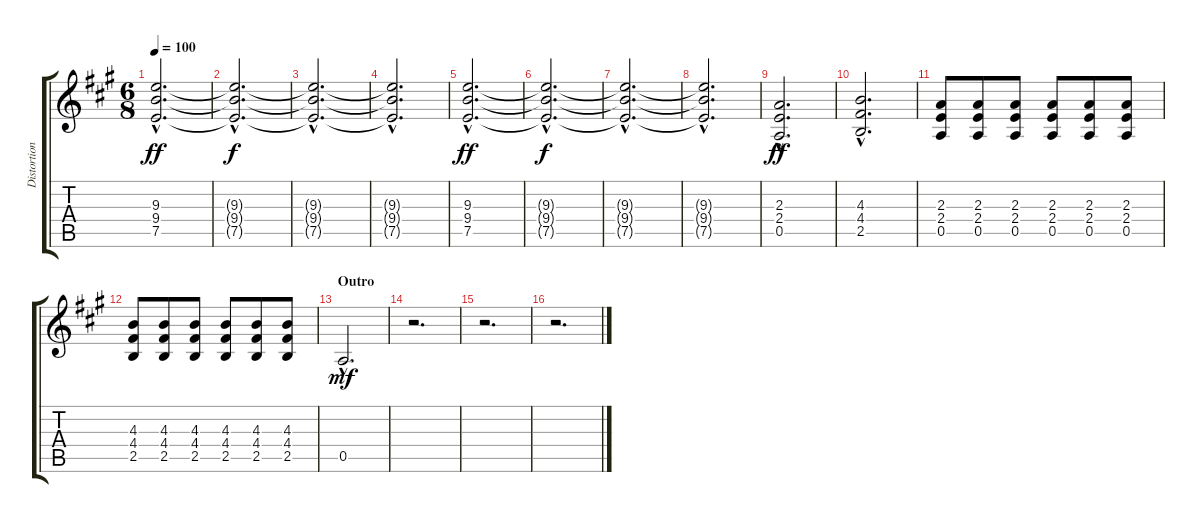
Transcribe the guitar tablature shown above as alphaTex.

\track ("Distortion Guitar" "Distortion") {instrument distortionguitar}
\staff {score tabs}
\tuning (E4 B3 G3 D3 A2 E2) {hide}
\ts (6 8)
\tempo 100
\clef g2
\ks a
(9.3{hac} 9.4{hac} 7.5{hac}).2{d dy ff} |
(9.3{hac t} 9.4{hac t} 7.5{hac t}).2{d dy f} |
(9.3{hac t} 9.4{hac t} 7.5{hac t}).2{d} |
(9.3{hac t} 9.4{hac t} 7.5{hac t}).2{d} |
(9.3{hac} 9.4{hac} 7.5{hac}).2{d dy ff} |
(9.3{hac t} 9.4{hac t} 7.5{hac t}).2{d dy f} |
(9.3{hac t} 9.4{hac t} 7.5{hac t}).2{d} |
(9.3{hac t} 9.4{hac t} 7.5{hac t}).2{d} |
(2.3{hac} 2.4{hac} 0.5{hac}).2{d dy ff} |
(4.3{hac} 4.4{hac} 2.5{hac}).2{d} |
(2.3 2.4 0.5).8 (2.3 2.4 0.5).8 (2.3 2.4 0.5).8 (2.3 2.4 0.5).8 (2.3 2.4 0.5).8 (2.3 2.4 0.5).8 |
(4.3 4.4 2.5).8 (4.3 4.4 2.5).8 (4.3 4.4 2.5).8 (4.3 4.4 2.5).8 (4.3 4.4 2.5).8 (4.3 4.4 2.5).8 |
\section ("" "Outro")
0.5{hac}.2{d dy mf} |
r.2{d} |
r.2{d} |
r.2{d}
